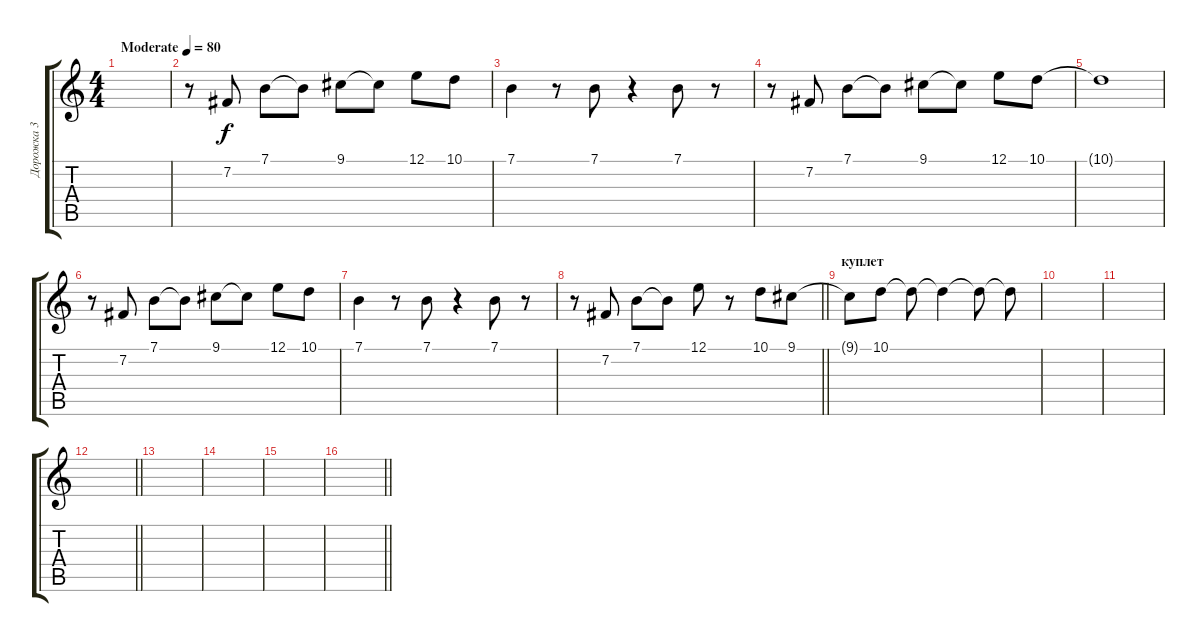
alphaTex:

\track ("Дорожка 3" "Дорожка 3") {instrument acousticgrandpiano}
\staff {score tabs}
\tuning (E4 B3 G3 D3 A2 E2) {hide}
\ts (4 4)
\tempo (80 "Moderate")
\clef g2
\ks c
|
r.8 7.2.8 7.1.8 7.1{t}.8 9.1.8 9.1{t}.8 12.1.8 10.1.8 |
7.1.4 r.8 7.1.8 r.4 7.1.8 r.8 |
r.8 7.2.8 7.1.8 7.1{t}.8 9.1.8 9.1{t}.8 12.1.8 10.1.8 |
10.1{t}.1 |
r.8 7.2.8 7.1.8 7.1{t}.8 9.1.8 9.1{t}.8 12.1.8 10.1.8 |
7.1.4 r.8 7.1.8 r.4 7.1.8 r.8 |
\barLineRight lightlight
r.8 7.2.8 7.1.8 7.1{t}.8 12.1.8 r.8 10.1.8 9.1.8 |
\section ("" "куплет")
9.1{t}.8 10.1.8 10.1{t}.8 10.1{t}.4 10.1{t}.8 10.1{t}.8 |
|
|
\barLineRight lightlight
|
|
|
|
\barLineRight lightlight
